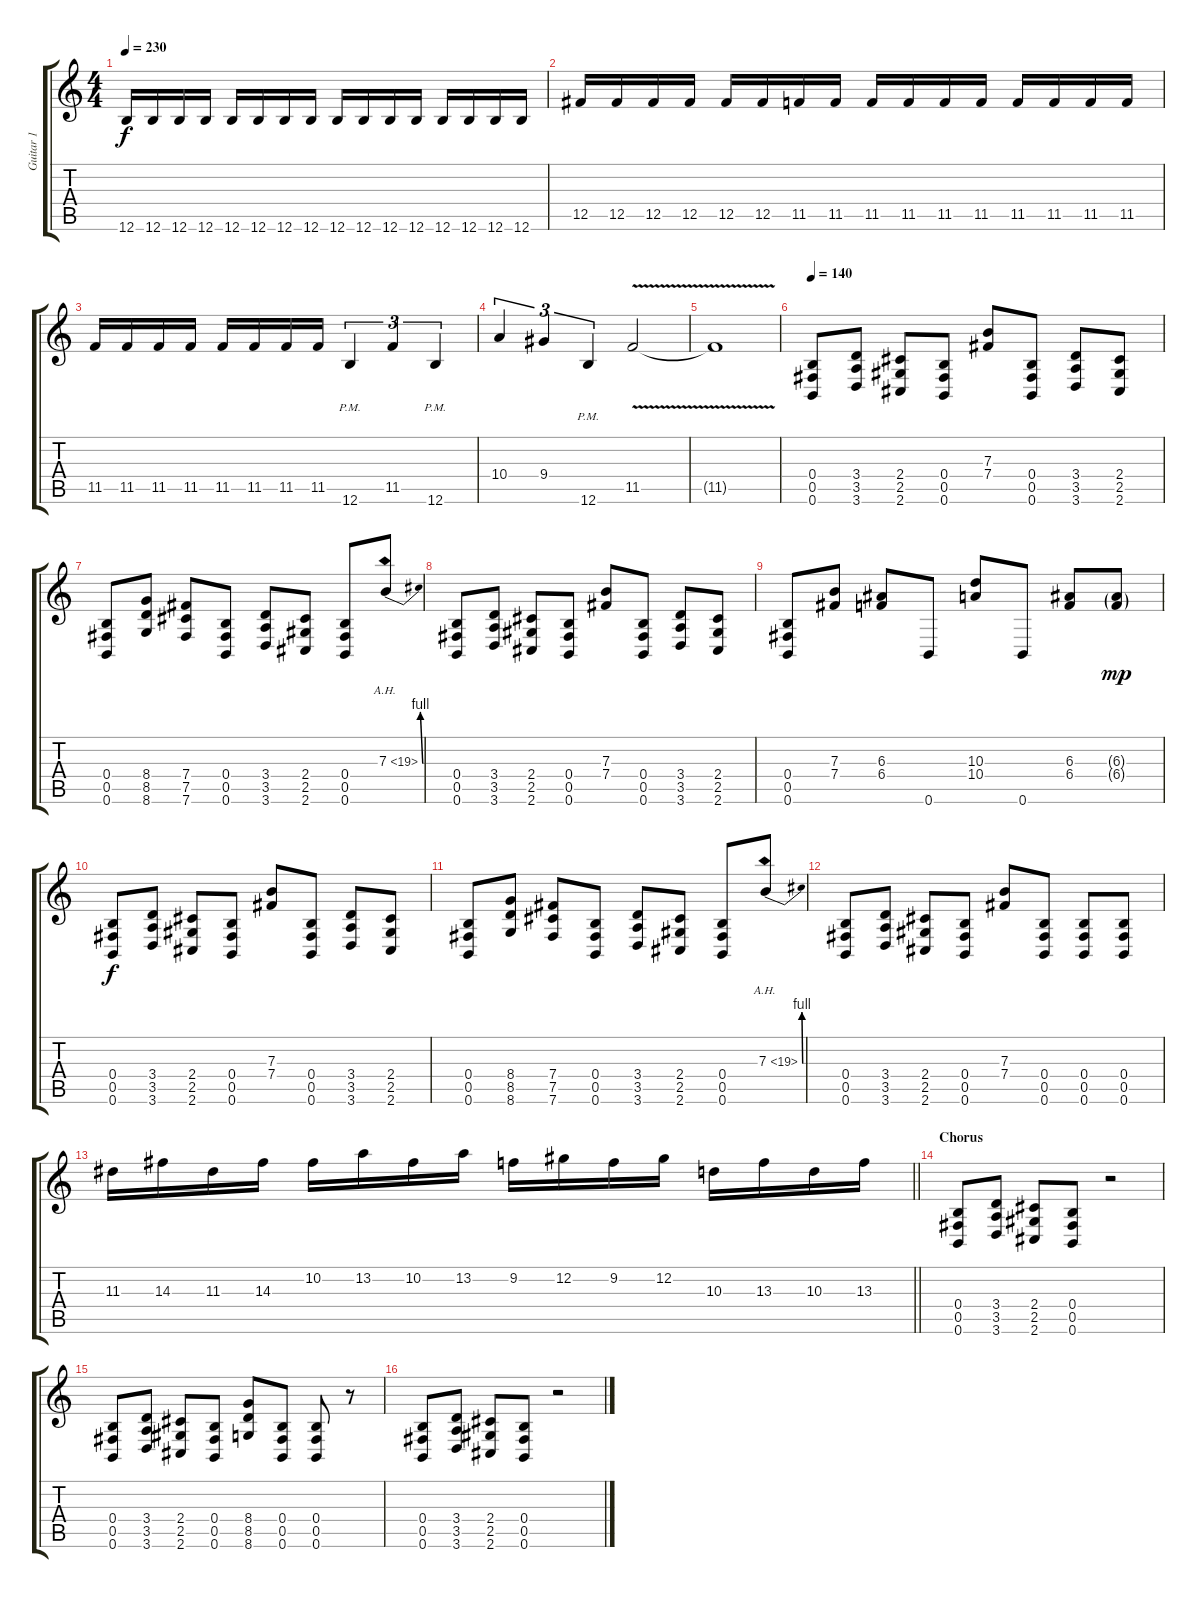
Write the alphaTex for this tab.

\track ("Guitar 1" "Guitar 1") {instrument distortionguitar}
\staff {score tabs}
\tuning (Db4 Ab3 E3 B2 Gb2 B1) {hide}
\ts (4 4)
\tempo 230
\clef g2
\ks c
12.6.16{dy f} 12.6.16 12.6.16 12.6.16 12.6.16 12.6.16 12.6.16 12.6.16 12.6.16 12.6.16 12.6.16 12.6.16 12.6.16 12.6.16 12.6.16 12.6.16 |
12.5.16 12.5.16 12.5.16 12.5.16 12.5.16 12.5.16 11.5.16 11.5.16 11.5.16 11.5.16 11.5.16 11.5.16 11.5.16 11.5.16 11.5.16 11.5.16 |
11.5.16 11.5.16 11.5.16 11.5.16 11.5.16 11.5.16 11.5.16 11.5.16 12.6{pm}.4{tu (3 2)} 11.5.4{tu (3 2)} 12.6{pm}.4{tu (3 2)} |
10.4.4{tu (3 2)} 9.4.4{tu (3 2)} 12.6{pm}.4{tu (3 2)} 11.5{v}.2 |
11.5{t}.1 |
\tempo 140
(0.4 0.5 0.6).8 (3.4 3.5 3.6).8 (2.4 2.5 2.6).8 (0.4 0.5 0.6).8 (7.3 7.4).8 (0.4 0.5 0.6).8 (3.4 3.5 3.6).8 (2.4 2.5 2.6).8 |
(0.4 0.5 0.6).8 (8.4 8.5 8.6).8 (7.4 7.5 7.6).8 (0.4 0.5 0.6).8 (3.4 3.5 3.6).8 (2.4 2.5 2.6).8 (0.4 0.5 0.6).8 7.3{be (bend 0 0 60 4) ah 12}.8 |
(0.4 0.5 0.6).8 (3.4 3.5 3.6).8 (2.4 2.5 2.6).8 (0.4 0.5 0.6).8 (7.3 7.4).8 (0.4 0.5 0.6).8 (3.4 3.5 3.6).8 (2.4 2.5 2.6).8 |
(0.4 0.5 0.6).8 (7.3 7.4).8 (6.3 6.4).8 0.6.8 (10.3 10.4).8 0.6.8 (6.3 6.4).8 (6.3{g} 6.4{g}).8{dy mp} |
(0.4 0.5 0.6).8{dy f} (3.4 3.5 3.6).8 (2.4 2.5 2.6).8 (0.4 0.5 0.6).8 (7.3 7.4).8 (0.4 0.5 0.6).8 (3.4 3.5 3.6).8 (2.4 2.5 2.6).8 |
(0.4 0.5 0.6).8 (8.4 8.5 8.6).8 (7.4 7.5 7.6).8 (0.4 0.5 0.6).8 (3.4 3.5 3.6).8 (2.4 2.5 2.6).8 (0.4 0.5 0.6).8 7.3{be (bend 0 0 60 4) ah 12}.8 |
(0.4 0.5 0.6).8 (3.4 3.5 3.6).8 (2.4 2.5 2.6).8 (0.4 0.5 0.6).8 (7.3 7.4).8 (0.4 0.5 0.6).8 (0.4 0.5 0.6).8 (0.4 0.5 0.6).8 |
\barLineRight lightlight
11.3.16 14.3.16 11.3.16 14.3.16 10.2.16 13.2.16 10.2.16 13.2.16 9.2.16 12.2.16 9.2.16 12.2.16 10.3.16 13.3.16 10.3.16 13.3.16 |
\section ("" "Chorus")
(0.4 0.5 0.6).8 (3.4 3.5 3.6).8 (2.4 2.5 2.6).8 (0.4 0.5 0.6).8 r.2 |
(0.4 0.5 0.6).8 (3.4 3.5 3.6).8 (2.4 2.5 2.6).8 (0.4 0.5 0.6).8 (8.4 8.5 8.6).8 (0.4 0.5 0.6).8 (0.4 0.5 0.6).8 r.8 |
(0.4 0.5 0.6).8 (3.4 3.5 3.6).8 (2.4 2.5 2.6).8 (0.4 0.5 0.6).8 r.2
